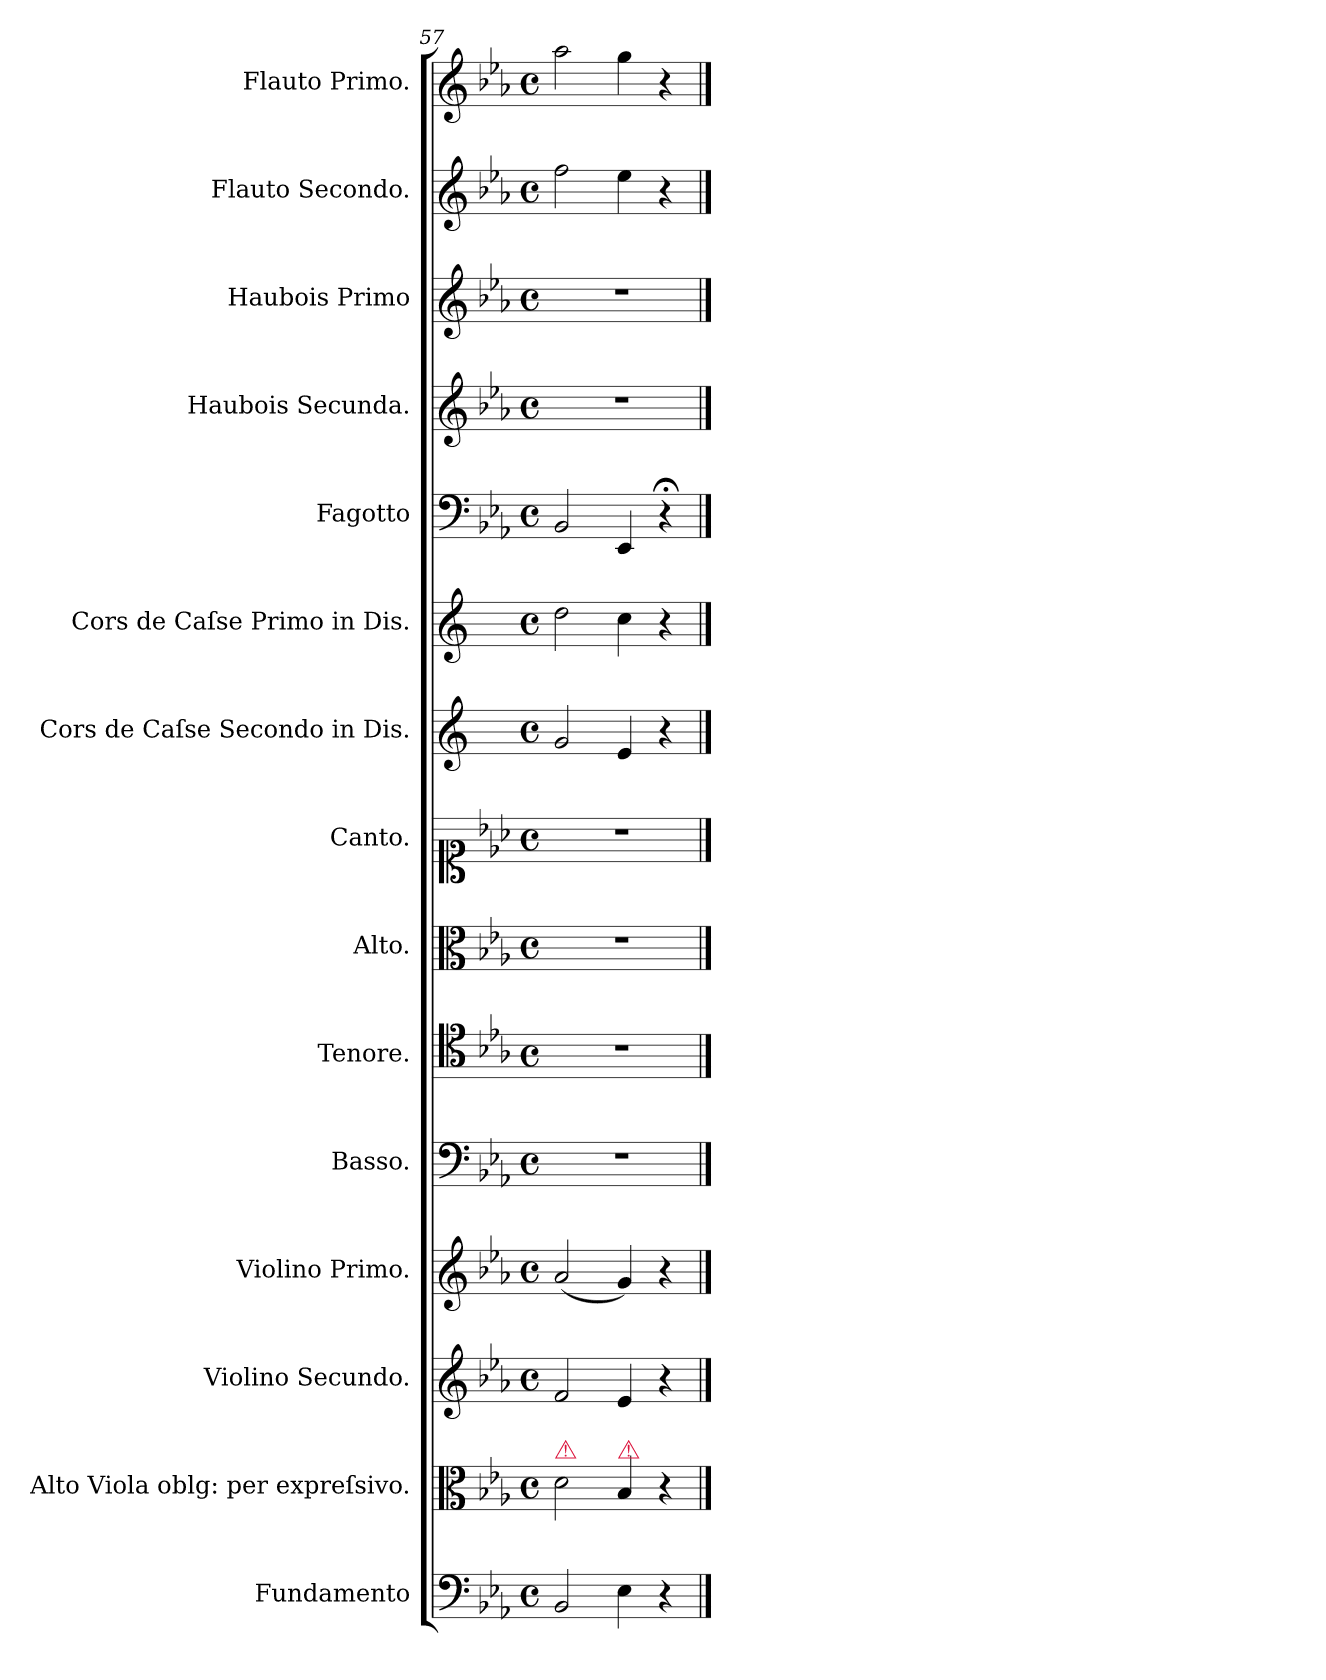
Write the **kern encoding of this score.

**kern	**kern	**kern	**kern	**kern	**kern	**kern	**kern	**kern	**kern	**kern	**kern	**kern	**kern	**kern
*part15	*part14	*part13	*part12	*part11	*part10	*part9	*part8	*part7	*part6	*part5	*part4	*part3	*part2	*part1
*staff15	*staff14	*staff13	*staff12	*staff11	*staff10	*staff9	*staff8	*staff7	*staff6	*staff5	*staff4	*staff3	*staff2	*staff1
*I"Fundamento	*I"Alto Viola oblg: per expreſsivo.	*I"Violino Secundo.	*I"Violino Primo.	*I"Basso.	*I"Tenore.	*I"Alto.	*I"Canto.	*I"Cors de Caſse Secondo in Dis.	*I"Cors de Caſse Primo in Dis.	*I"Fagotto	*I"Haubois Secunda.	*I"Haubois Primo	*I"Flauto Secondo.	*I"Flauto Primo.
*	*I'vla obl	*	*I'vl I	*I'B	*I'T	*I'A	*	*I'cor II	*I'cor I	*I'fag	*	*	*	*I'fl I
*clefF4	*clefC3	*clefG2	*clefG2	*clefF4	*clefC4	*clefC3	*clefC1	*clefG2	*clefG2	*clefF4	*clefG2	*clefG2	*clefG2	*clefG2
*	*	*	*	*	*	*	*	*ITrd-2c-3	*ITrd-2c-3	*	*	*	*	*
*k[b-e-a-]	*k[b-e-a-]	*k[b-e-a-]	*k[b-e-a-]	*k[b-e-a-]	*k[b-e-a-]	*k[b-e-a-]	*k[b-e-a-]	*k[b-e-a-]	*k[b-e-a-]	*k[b-e-a-]	*k[b-e-a-]	*k[b-e-a-]	*k[b-e-a-]	*k[b-e-a-]
*E-:	*E-:	*E-:	*E-:	*E-:	*E-:	*E-:	*E-:	*	*	*E-:	*E-:	*E-:	*E-:	*E-:
*M4/4	*M4/4	*M4/4	*M4/4	*M4/4	*M4/4	*M4/4	*M4/4	*M4/4	*M4/4	*M4/4	*M4/4	*M4/4	*M4/4	*M4/4
*met(c)	*met(c)	*met(c)	*met(c)	*met(c)	*met(c)	*met(c)	*met(c)	*met(c)	*met(c)	*met(c)	*met(c)	*met(c)	*met(c)	*met(c)
=57	=57	=57	=57	=57	=57	=57	=57	=57	=57	=57	=57	=57	=57	=57
!	!LO:TX:a:color=crimson:t=⚠	!	!	!	!	!	!	!	!	!	!	!	!	!
2BB-/	2d\	2f/	(2a-/	1r	1r	1r	1r	2b-/	2ff\	2BB-/	1r	1r	2ff\	2aa-\
!	!LO:TX:a:color=crimson:t=⚠	!	!	!	!	!	!	!	!	!	!	!	!	!
4E-\	4B-/	4e-/	4g/)	.	.	.	.	4g/	4ee-\	4EE-/	.	.	4ee-\	4gg\
4r	4r	4r	4r	.	.	.	.	4r	4r	4r;<	.	.	4r	4r
==	==	==	==	==	==	==	==	==	==	==	==	==	==	==
*-	*-	*-	*-	*-	*-	*-	*-	*-	*-	*-	*-	*-	*-	*-
